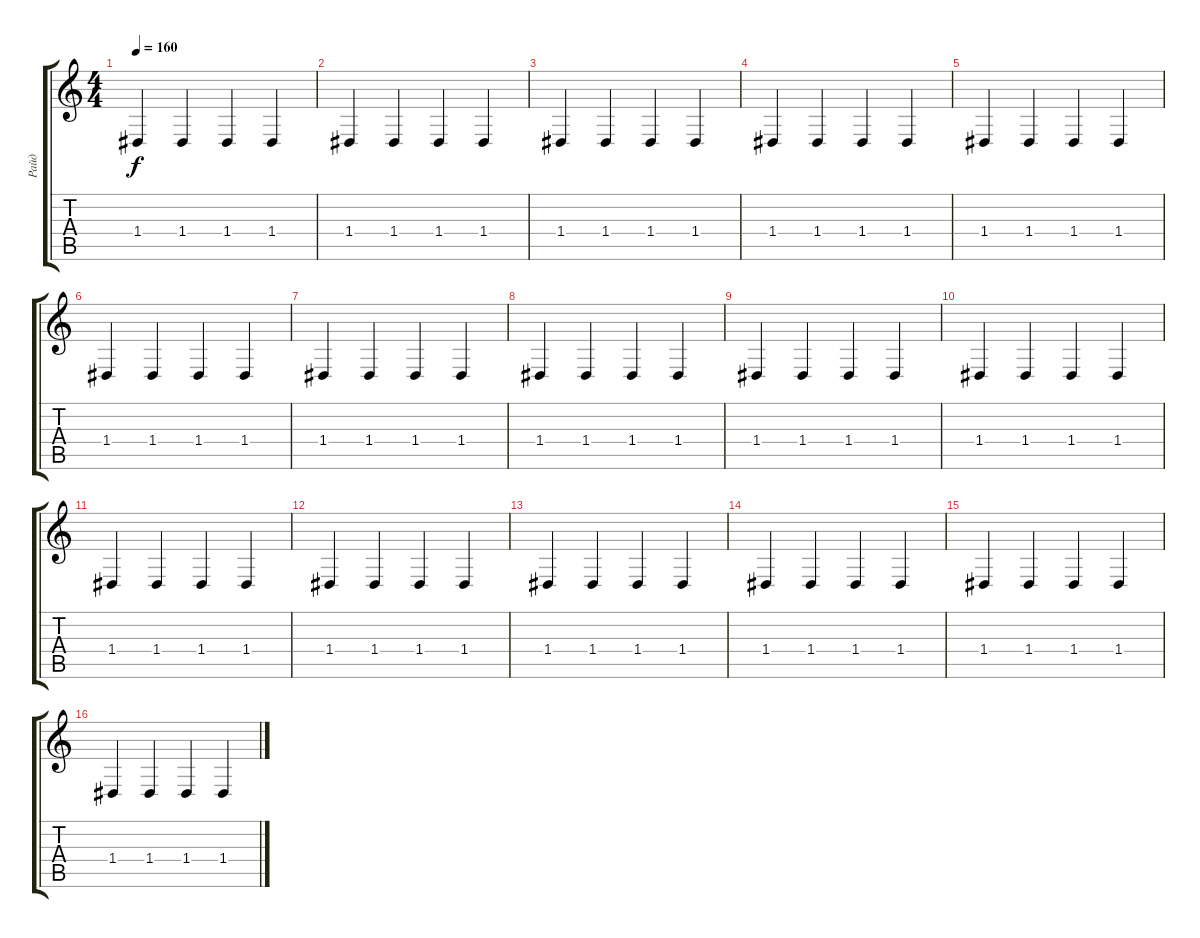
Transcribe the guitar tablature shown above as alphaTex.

\track ("Райд" "Райд") {instrument acousticgrandpiano}
\staff {score tabs}
\tuning (E4 B3 G3 D3 A2 E2) {hide}
\ts (4 4)
\tempo 160
\clef g2
\ks c
1.4.4{dy f} 1.4.4 1.4.4 1.4.4 |
1.4.4 1.4.4 1.4.4 1.4.4 |
1.4.4 1.4.4 1.4.4 1.4.4 |
1.4.4 1.4.4 1.4.4 1.4.4 |
1.4.4 1.4.4 1.4.4 1.4.4 |
1.4.4 1.4.4 1.4.4 1.4.4 |
1.4.4 1.4.4 1.4.4 1.4.4 |
1.4.4 1.4.4 1.4.4 1.4.4 |
1.4.4 1.4.4 1.4.4 1.4.4 |
1.4.4 1.4.4 1.4.4 1.4.4 |
1.4.4 1.4.4 1.4.4 1.4.4 |
1.4.4 1.4.4 1.4.4 1.4.4 |
1.4.4 1.4.4 1.4.4 1.4.4 |
1.4.4 1.4.4 1.4.4 1.4.4 |
1.4.4 1.4.4 1.4.4 1.4.4 |
1.4.4 1.4.4 1.4.4 1.4.4
